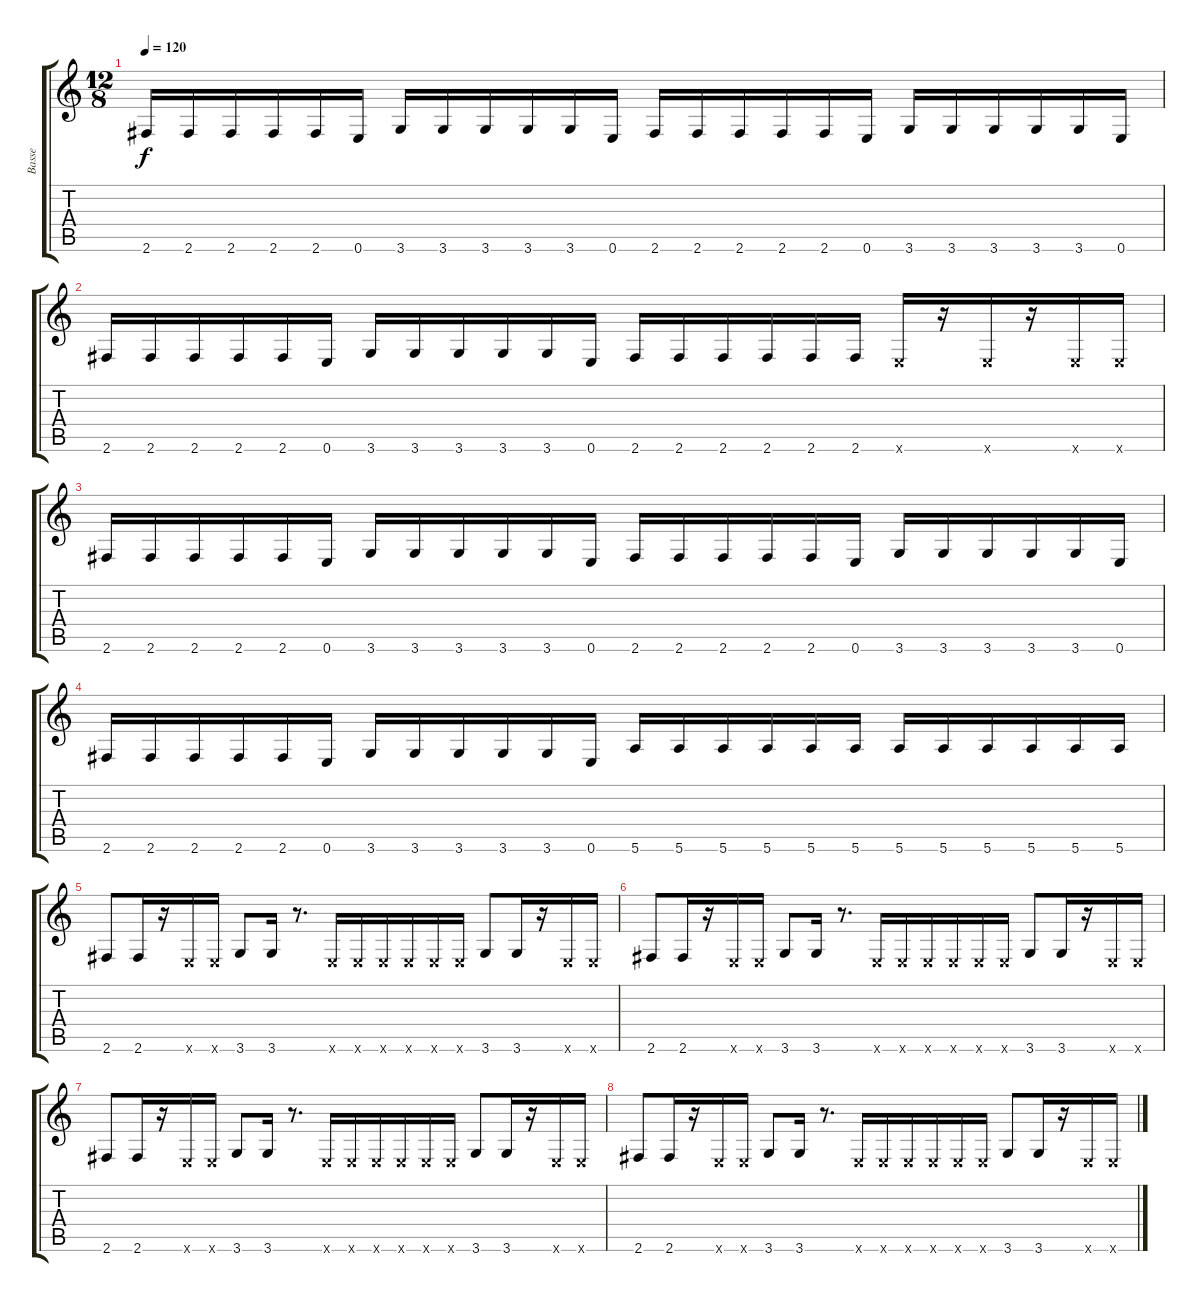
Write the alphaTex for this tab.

\track ("Basse" "Basse") {instrument acousticguitarnylon}
\staff {score tabs}
\tuning (E4 B3 G3 D3 A2 E2) {hide}
\ts (12 8)
\tempo 120
\clef g2
\ks c
2.6.16{dy f instrument acousticguitarnylon} 2.6.16 2.6.16 2.6.16 2.6.16 0.6.16 3.6.16 3.6.16 3.6.16 3.6.16 3.6.16 0.6.16 2.6.16 2.6.16 2.6.16 2.6.16 2.6.16 0.6.16 3.6.16 3.6.16 3.6.16 3.6.16 3.6.16 0.6.16 |
2.6.16 2.6.16 2.6.16 2.6.16 2.6.16 0.6.16 3.6.16 3.6.16 3.6.16 3.6.16 3.6.16 0.6.16 2.6.16 2.6.16 2.6.16 2.6.16 2.6.16 2.6.16 0.6{x}.16 r.16 0.6{x}.16 r.16 0.6{x}.16 0.6{x}.16 |
2.6.16 2.6.16 2.6.16 2.6.16 2.6.16 0.6.16 3.6.16 3.6.16 3.6.16 3.6.16 3.6.16 0.6.16 2.6.16 2.6.16 2.6.16 2.6.16 2.6.16 0.6.16 3.6.16 3.6.16 3.6.16 3.6.16 3.6.16 0.6.16 |
2.6.16 2.6.16 2.6.16 2.6.16 2.6.16 0.6.16 3.6.16 3.6.16 3.6.16 3.6.16 3.6.16 0.6.16 5.6.16 5.6.16 5.6.16 5.6.16 5.6.16 5.6.16 5.6.16 5.6.16 5.6.16 5.6.16 5.6.16 5.6.16 |
2.6.8 2.6.16 r.16 0.6{x}.16 0.6{x}.16 3.6.8 3.6.16 r.8{d} 0.6{x}.16 0.6{x}.16 0.6{x}.16 0.6{x}.16 0.6{x}.16 0.6{x}.16 3.6.8 3.6.16 r.16 0.6{x}.16 0.6{x}.16 |
2.6.8 2.6.16 r.16 0.6{x}.16 0.6{x}.16 3.6.8 3.6.16 r.8{d} 0.6{x}.16 0.6{x}.16 0.6{x}.16 0.6{x}.16 0.6{x}.16 0.6{x}.16 3.6.8 3.6.16 r.16 0.6{x}.16 0.6{x}.16 |
2.6.8 2.6.16 r.16 0.6{x}.16 0.6{x}.16 3.6.8 3.6.16 r.8{d} 0.6{x}.16 0.6{x}.16 0.6{x}.16 0.6{x}.16 0.6{x}.16 0.6{x}.16 3.6.8 3.6.16 r.16 0.6{x}.16 0.6{x}.16 |
2.6.8 2.6.16 r.16 0.6{x}.16 0.6{x}.16 3.6.8 3.6.16 r.8{d} 0.6{x}.16 0.6{x}.16 0.6{x}.16 0.6{x}.16 0.6{x}.16 0.6{x}.16 3.6.8 3.6.16 r.16 0.6{x}.16 0.6{x}.16
